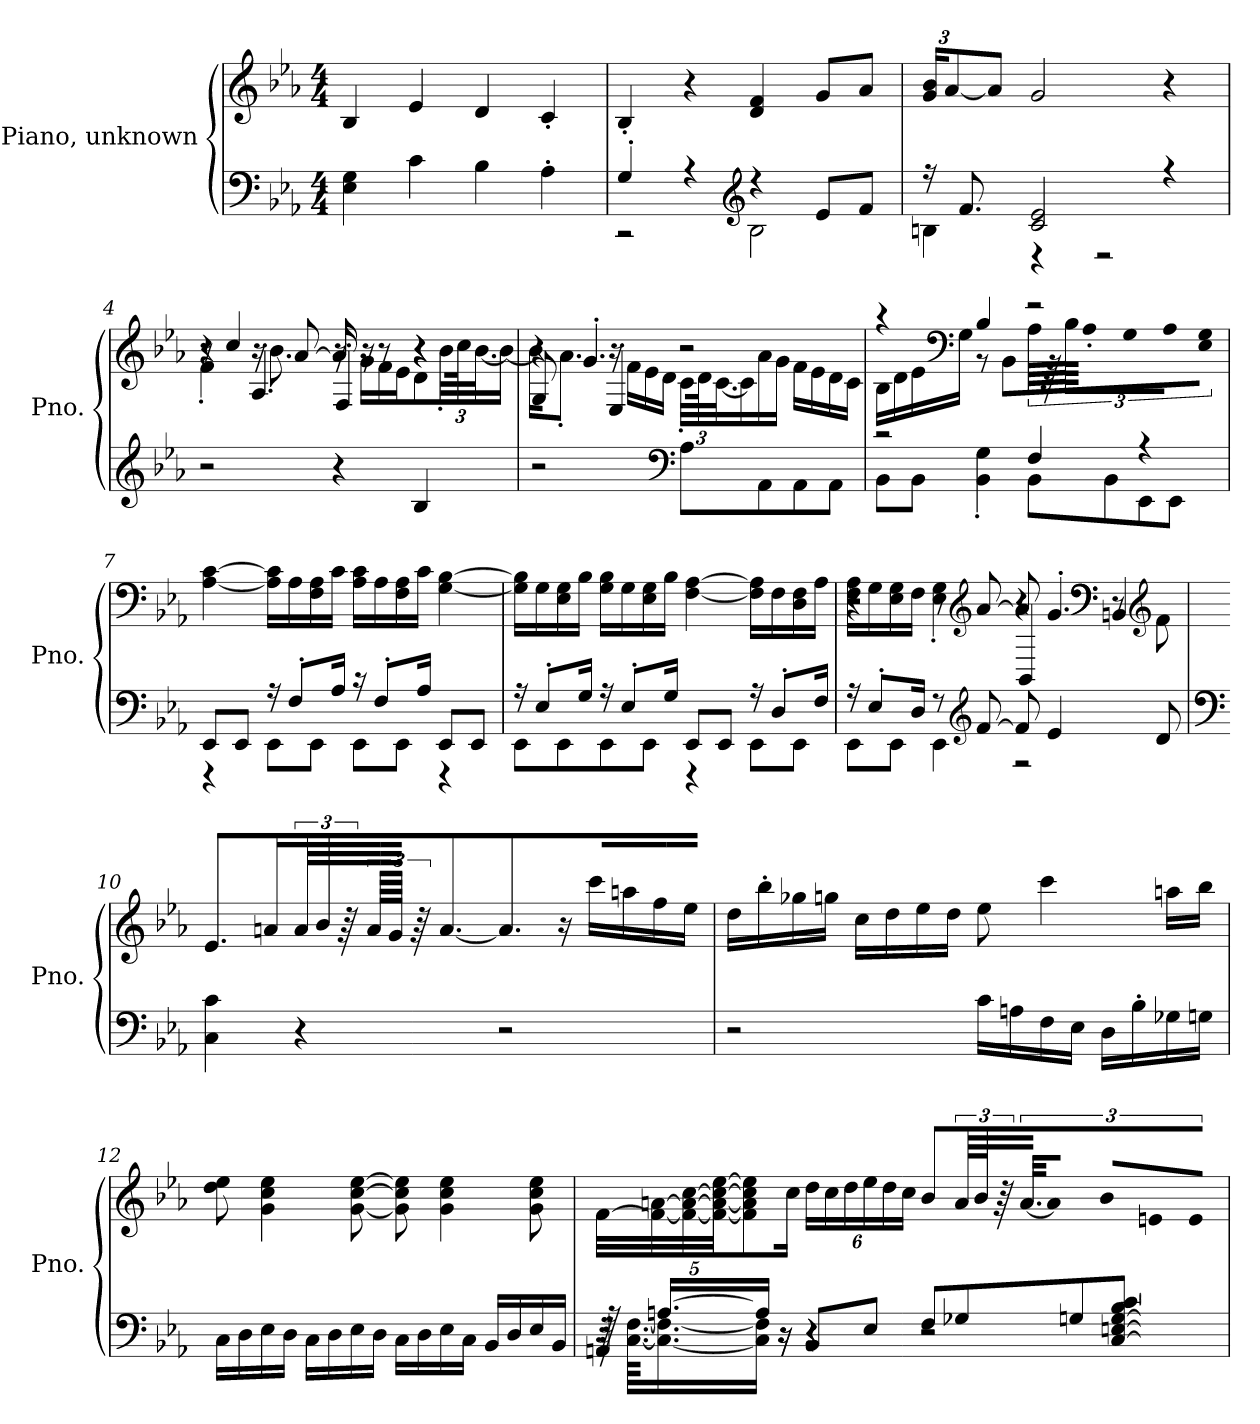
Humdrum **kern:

**kern	**kern
*part1	*part1
*staff2	*staff1
*I"Piano, unknown	*
*I'Pno.	*
*clefF4	*clefG2
*k[b-e-a-]	*k[b-e-a-]
*M4/4	*M4/4
*MM120	*MM120
=1	=1
4E-\ 4G\	4B-/
4c\	4e-/
4B-\	4d/
4A-'\	4c'/
=2	=2
*^	*
4G'/	2r	4B-'/
4r	.	4r
*clefG2	*	*
4r	2B-\	4d/ 4f/
8e-/L	.	8g/L
8f/J	.	8a-/J
=3	=3	=3
*	*	*Xbrackettup
16r	4Bn\	24g/ 24b-/KL
.	.	[12a-/
8.f/	.	.
.	.	8a-/J]
2c/ 2e-/	4r	2g/
.	2r	.
4r	.	4r
*v	*v	*
=4	=4
*	*^
*	*	*^
2r	8r	4f'\	4r
.	4cc/	.	.
.	.	16r	4A-'/
.	.	8.b-'\	.
.	[8a-/	.	.
4r	16a-/]	16r	4F'/
.	16r	16g\LL	.
.	8r	16f\	.
.	.	16e-\J	.
4B-/	4r	8d\	4r
.	.	48b-'\LL	.
.	.	96cc\K	.
.	.	[48.b-\J	.
.	.	16b-\JJ_	.
!!LO:LB:g=z	!!	!!
=5	=5	=5	=5
2r	8G/	16b-\KL]	4r
.	.	8.a-'\J	.
.	4.g'/	.	.
.	.	16r	4E-'/
.	.	16f\LL	.
.	.	16e-\	.
.	.	16d\JJ	.
*clefF4	*	*	*
8A-\L	2r	48c'\LLL	2r
.	.	96d\K	.
.	.	[48.c\J	.
.	.	16c\]	.
8AA-\	.	16a-\	.
.	.	16g\JJ	.
8AA-\	.	16f\LL	.
.	.	16e-\	.
8AA-\J	.	16d\	.
.	.	16c\JJ	.
*	*	*v	*v
=6	=6	=6
*^	*	*
2r	8BB-\L	4r	16B-\LL
.	.	.	16d\
.	8BB-\J	.	16e-\
*	*	*clefF4	*
.	.	.	16G\JJ
.	4BB-\' 4G\'	4B-/	8r
.	.	.	8BB-\L
*	*	*	*brackettup
4F/	8BB-\L	2r	96A-\Jkkk
.	.	.	96r
.	.	.	96B-\KLLL
.	.	.	32A-'\J
.	.	.	16G\J
.	8BB-\	.	8A-\J
4r	8EE-\	.	4E-\ 4G\
.	8EE-\J	.	.
*	*	*v	*v
!!LO:LB:g=z
=7	=7	=7
8EE-/L	4r	[4A-\ [4c\
8EE-/J	.	.
16r	8EE-\L	16A-\] 16c\]LL
8F'/L	.	16A-\
.	8EE-\J	16F\ 16A-\
16A-/Jk	.	16c\JJ
16r	8EE-\L	16A-\ 16c\LL
8F'/L	.	16A-\
.	8EE-\J	16F\ 16A-\
16A-/Jk	.	16c\JJ
8EE-/L	4r	[4G\ [4B-\
8EE-/J	.	.
=8	=8	=8
16r	8EE-\L	16G\] 16B-\]LL
8E-'/L	.	16G\
.	8EE-\	16E-\ 16G\
16G/Jk	.	16B-\JJ
16r	8EE-\	16G\ 16B-\LL
8E-'/L	.	16G\
.	8EE-\J	16E-\ 16G\
16G/Jk	.	16B-\JJ
8EE-/L	4r	[4F\ [4A-\
8EE-/J	.	.
16r	8EE-\L	16F\] 16A-\]LL
8D'/L	.	16F\
.	8EE-\J	16D\ 16F\
16F/Jk	.	16A-\JJ
!!LO:LB:g=z
=9	=9	=9
*	*	*^
*	*	*	*^
16r	8EE-\L	4r	16F\ 16A-\LL	2r
8E-'/L	.	.	16G\	.
.	8EE-\J	.	16E-\ 16G\	.
16D/Jk	.	.	16F\JJ	.
8r	4EE-\	8r	4E-\' 4G\'	.
*clefG2	*	*clefG2	*	*
[8f/	.	[8a-/	.	.
8f/]	2r	8a-/]	4r	4BB-/
4e-/	.	4.g'/	.	.
*	*	*clefF4	*	*
.	.	.	8r	4BBn/
*	*	*clefG2	*	*
8d/	.	.	8f\	.
*v	*v	*	*	*
*	*v	*v	*v
=10	=10
*clefF4	*
4C\ 4c\	8.e-/L
.	16an/L
4r	96a/LL
.	96b-/JJJJ
.	96r
.	96a/LLLL
.	96g/JJJJ
.	96r
.	[8.a/
2r	8.a/]
.	16r
.	16ccc\LL
.	16aan\
.	16ff\
.	16ee-\JJ
!!LO:LB:g=z
=11	=11
2r	16dd\LL
.	16bb-'\
.	16gg-X\
.	16ggn\JJ
.	16cc\LL
.	16dd\
.	16ee-\
.	16dd\JJ
16c\LL	8ee-\
16An\	.
16F\	4ccc\
16E-\JJ	.
16D\LL	.
16B-'\	.
16G-X\	16aan\LL
16Gn\JJ	16bb-\JJ
=12	=12
16C\LL	8dd\ 8ee-\
16D\	.
16E-\	4g\ 4cc\ 4ee-\
16D\JJ	.
16C\LL	.
16D\	.
16E-\	[8g\ [8cc\ [8ee-\
16D\JJ	.
16C\LL	8g\] 8cc\] 8ee-\]
16D\	.
16E-\	4g\ 4cc\ 4ee-\
16C\JJ	.
16BB-/LL	.
16D/	.
16E-/	8g\ 8cc\ 8ee-\
16BB-/JJ	.
!!LO:LB:g=z
=13	=13
*^	*
*	*^	*
*	*	*	*Xbrackettup
32r	128r	4AAn/	[40f\LLL
.	[64.C\ [64.F\KKLL	.	.
.	.	.	40f\_ [40an\
[16.An/LL	16.C\_ 16.F\_	.	.
.	.	.	40f\_ 40a\_ [40cc\
.	.	.	40f\_ 40a\_ 40cc\_ [40ee-\JJ
.	.	.	10f\] 10a\] 10cc\] 10ee-\]
16A/JJ]	16C\] 16F\]JJ	.	.
16r	16r	.	.
.	.	.	20cc\Jk
8BB-/L	4r	4r	24dd\LL
.	.	.	24cc\
.	.	.	24dd\
8E-/J	.	.	24ee-\
.	.	.	24dd\
.	.	.	24cc\JJ
8F/L	2r	2r	8b-/L
*	*	*	*brackettup
8G-X/	.	.	96a/LLL
.	.	.	96b-/JJJJ
.	.	.	96r
.	.	.	[48.a/KLL
.	.	.	16a/JJ]
8Gn/	.	.	16b-/LL
.	.	.	16en/J
[8C/ [8En/ [8G/ [8B-/ [8c/J	.	.	[8e/J
*v	*v	*v	*
=	=
*-	*-
